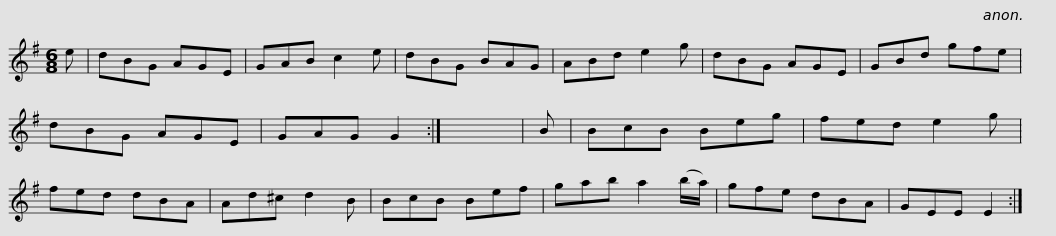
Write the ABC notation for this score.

X:1
L:1/8
M:6/8
I:linebreak $
K:Emin
V:1 treble
V:1
 e | dBG AGE | GAB c2 e | dBG BAG | ABd e2 g | %5
 dBG AGE | GBd gfe | dBG AGE |$ GAG G2 :| x6 | %10
 B | BcB Beg | fed e2 g | fed dBA | Ad^c d2 B | %15
 BcB Bef | gab a2 (b/a/) |$ gfe dBA | GEE E2 :| %19
